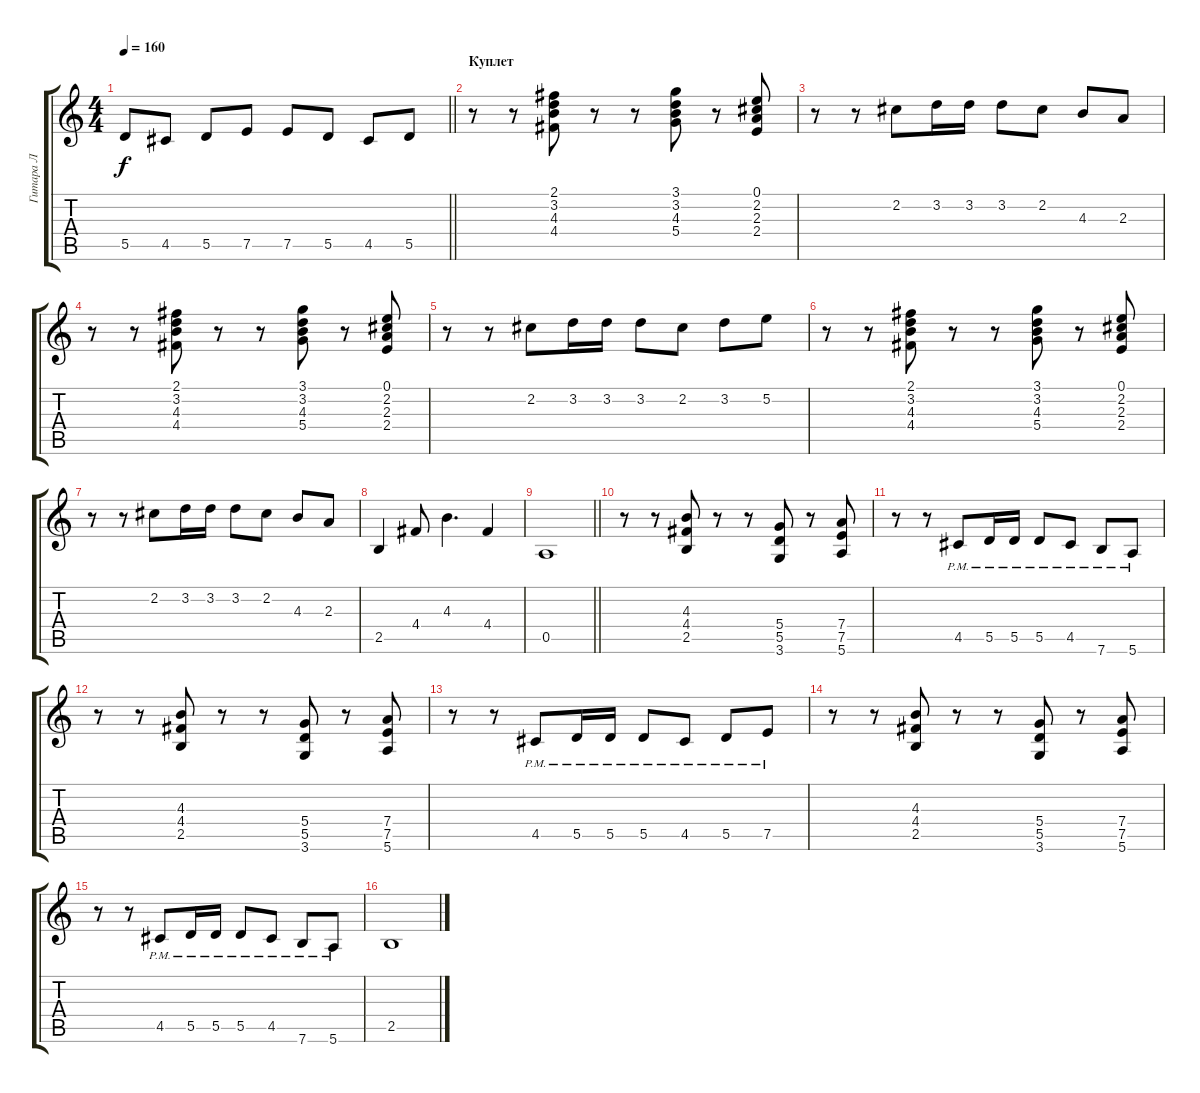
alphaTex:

\track ("Гитара Л" "Гитара Л") {instrument electricguitarclean}
\staff {score tabs}
\tuning (E4 B3 G3 D3 A2 E2) {hide}
\ts (4 4)
\tempo 160
\clef g2
\barLineRight lightlight
\ks c
5.5{t}.8{dy f} 4.5.8 5.5.8 7.5.8 7.5.8 5.5.8 4.5.8 5.5.8 |
\section ("" "Куплет")
r.8{instrument electricguitarclean} r.8 (2.1 3.2 4.3 4.4).8 r.8 r.8 (3.1 3.2 4.3 5.4).8 r.8 (0.1 2.2 2.3 2.4).8 |
r.8 r.8 2.2.8 3.2.16 3.2.16 3.2.8 2.2.8 4.3.8 2.3.8 |
r.8 r.8 (2.1 3.2 4.3 4.4).8 r.8 r.8 (3.1 3.2 4.3 5.4).8 r.8 (0.1 2.2 2.3 2.4).8 |
r.8 r.8 2.2.8 3.2.16 3.2.16 3.2.8 2.2.8 3.2.8 5.2.8 |
r.8 r.8 (2.1 3.2 4.3 4.4).8 r.8 r.8 (3.1 3.2 4.3 5.4).8 r.8 (0.1 2.2 2.3 2.4).8 |
r.8 r.8 2.2.8 3.2.16 3.2.16 3.2.8 2.2.8 4.3.8 2.3.8 |
2.5.4 4.4.8 4.3.4{d} 4.4.4 |
\barLineRight lightlight
0.5.1 |
\section ("" " ")
r.8{instrument distortionguitar} r.8 (4.3 4.4 2.5).8 r.8 r.8 (5.4 5.5 3.6).8 r.8 (7.4 7.5 5.6).8 |
r.8 r.8 4.5{pm}.8 5.5{pm}.16 5.5{pm}.16 5.5{pm}.8 4.5{pm}.8 7.6{pm}.8 5.6{pm}.8 |
r.8 r.8 (4.3 4.4 2.5).8 r.8 r.8 (5.4 5.5 3.6).8 r.8 (7.4 7.5 5.6).8 |
r.8 r.8 4.5{pm}.8 5.5{pm}.16 5.5{pm}.16 5.5{pm}.8 4.5{pm}.8 5.5{pm}.8 7.5{pm}.8 |
r.8 r.8 (4.3 4.4 2.5).8 r.8 r.8 (5.4 5.5 3.6).8 r.8 (7.4 7.5 5.6).8 |
r.8 r.8 4.5{pm}.8 5.5{pm}.16 5.5{pm}.16 5.5{pm}.8 4.5{pm}.8 7.6{pm}.8 5.6{pm}.8 |
2.5.1
